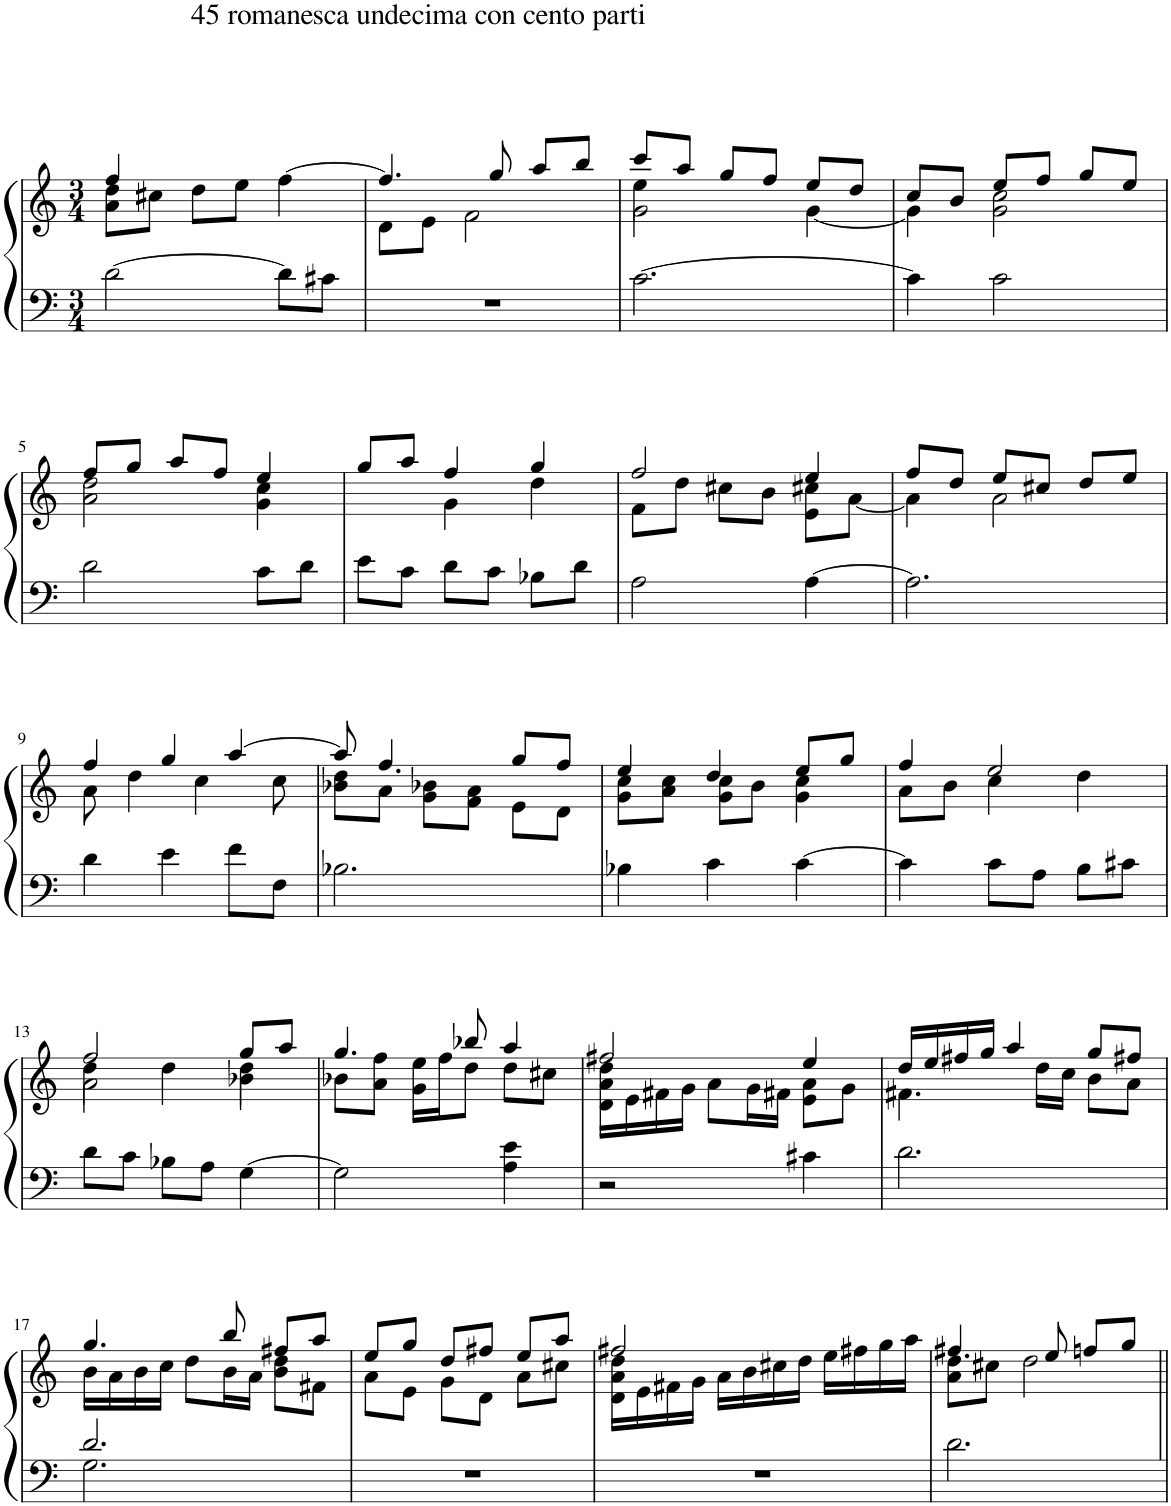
**kern	**kern
*part1	*part1
*staff2	*staff1
*I"Piano	*
*I'Pno.	*
*clefF4	*clefG2
*k[]	*k[]
*M3/4	*M3/4
=1	=1
*	*^
[2d\	4ff/	8a\ 8dd\L
.	.	8cc#X\J
.	8dd\L	2ryy
.	8ee\J	.
8d\L]	[4ff\	.
8c#X\J	.	.
=2	=2	=2
2.r	4.ff/]	8d\L
.	.	8e\J
.	.	2f\
.	8gg/	.
.	8aa/L	.
.	8bb/J	.
=3	=3	=3
*	*	*^
[2.c\	8ccc/L	4ee\	2g\
.	8aa/J	.	.
.	8gg/L	2ryy	.
.	8ff/J	.	.
.	8ee/L	.	[4g\
.	8dd/J	.	.
=4	=4	=4	=4
4c\]	8cc/L	4ryy	4g\]
.	8b/J	.	.
2c\	8ee/L	2g\ 2cc\	2ryy
.	8ff/J	.	.
.	8gg/L	.	.
.	8ee/J	.	.
*	*	*v	*v
!!LO:LB:g=z
=5	=5	=5
2d\	8ff/L	2a\ 2dd\
.	8gg/J	.
.	8aa/L	.
.	8ff/J	.
8c\L	4ee/	4g\ 4cc\
8d\J	.	.
=6	=6	=6
8e\L	8gg/L	4ryy
8c\J	8aa/J	.
8d\L	4ff/	4g\
8c\J	.	.
8B-X\L	4gg/	4dd\
8d\J	.	.
=7	=7	=7
2A\	2ff/	8f\L
.	.	8dd\J
.	.	8cc#X\L
.	.	8b\J
[4A\	4ee/	8e\ 8cc#X\L
.	.	[8a\J
=8	=8	=8
2.A\]	8ff/L	4a\]
.	8dd/J	.
.	8ee/L	2a\
.	8cc#X/J	.
.	8dd/L	.
.	8ee/J	.
!!LO:LB:g=z	!!
=9	=9	=9
4d\	4ff/	8a\
.	.	4dd\
4e\	4gg/	.
.	.	4cc\
8f\L	[4aa/	.
8F\J	.	8cc\
=10	=10	=10
2.B-X\	8aa/]	8b-X\ 8dd\L
.	4.ff/	8a\J
.	.	8g\ 8b-X\L
.	.	8f\ 8a\J
.	8gg/L	8e\L
.	8ff/J	8d\J
=11	=11	=11
4B-X\	4ee/	8g\ 8cc\L
.	.	8a\ 8cc\J
4c\	4dd/	8g\ 8cc\L
.	.	8b\J
[4c\	8ee/L	4g\ 4cc\
.	8gg/J	.
=12	=12	=12
4c\]	4ff/	8a\L
.	.	8b\J
8c\L	2ee/	4cc\
8A\J	.	.
8B\L	.	4dd\
8c#X\J	.	.
!!LO:LB:g=z
=13	=13	=13
*	*	*^
8d\L	2ff/	4dd\	2a\
8c\J	.	.	.
8B-X\L	.	4dd\	.
8A\J	.	.	.
[4G\	8gg/L	4dd\	4b-X\
.	8aa/J	.	.
*	*	*v	*v
=14	=14	=14
2G\]	4.gg/	8b-X\L
.	.	8a\ 8ff\J
.	.	16g\ 16ee\LL
.	.	16ff\J
.	8bb-X/	8dd\J
4A\ 4e\	4aa/	8dd\L
.	.	8cc#X\J
=15	=15	=15
2r	2ff#X/	16d\ 16a\ 16dd\LL
.	.	16e\
.	.	16f#X\
.	.	16g\JJ
.	.	8a\L
.	.	16g\L
.	.	16f#X\JJ
4c#X\	4ee/	8e\ 8a\L
.	.	8g\J
=16	=16	=16
2.d\	16dd/LL	4.f#X\
.	16ee/	.
.	16ff#X/	.
.	16gg/JJ	.
.	4aa/	.
.	.	16dd\LL
.	.	16cc\JJ
.	8gg/L	8b\L
.	8ff#X/J	8a\J
!!LO:LB:g=z	!!
=17	=17	=17
*^	*	*
2.d/	2.G\	4.gg/	16b\LL
.	.	.	16a\
.	.	.	16b\
.	.	.	16cc\JJ
.	.	.	8dd\L
.	.	8bb/	16b\L
.	.	.	16a\JJ
.	.	8ff#X/L	8b\ 8dd\L
.	.	8aa/J	8f#X\J
*v	*v	*	*
=18	=18	=18
2.r	8ee/L	8a\L
.	8gg/J	8e\J
.	8dd/L	8g\L
.	8ff#X/J	8d\J
.	8ee/L	8a\L
.	8aa/J	8cc#X\J
=19	=19	=19
2.r	2ff#X/	16d\ 16a\ 16dd\LL
.	.	16e\
.	.	16f#X\
.	.	16g\JJ
.	.	16a\LL
.	.	16b\
.	.	16cc#X\
.	.	16dd\JJ
.	16ee\LL	4ryy
.	16ff#X\	.
.	16gg\	.
.	16aa\JJ	.
=20	=20	=20
2.d\	4.ff#X/	8a\ 8dd\L
.	.	8cc#X\J
.	.	2dd\
.	8ee/	.
.	8ffn/L	.
.	8gg/J	.
*	*v	*v
=||	=||
*-	*-
